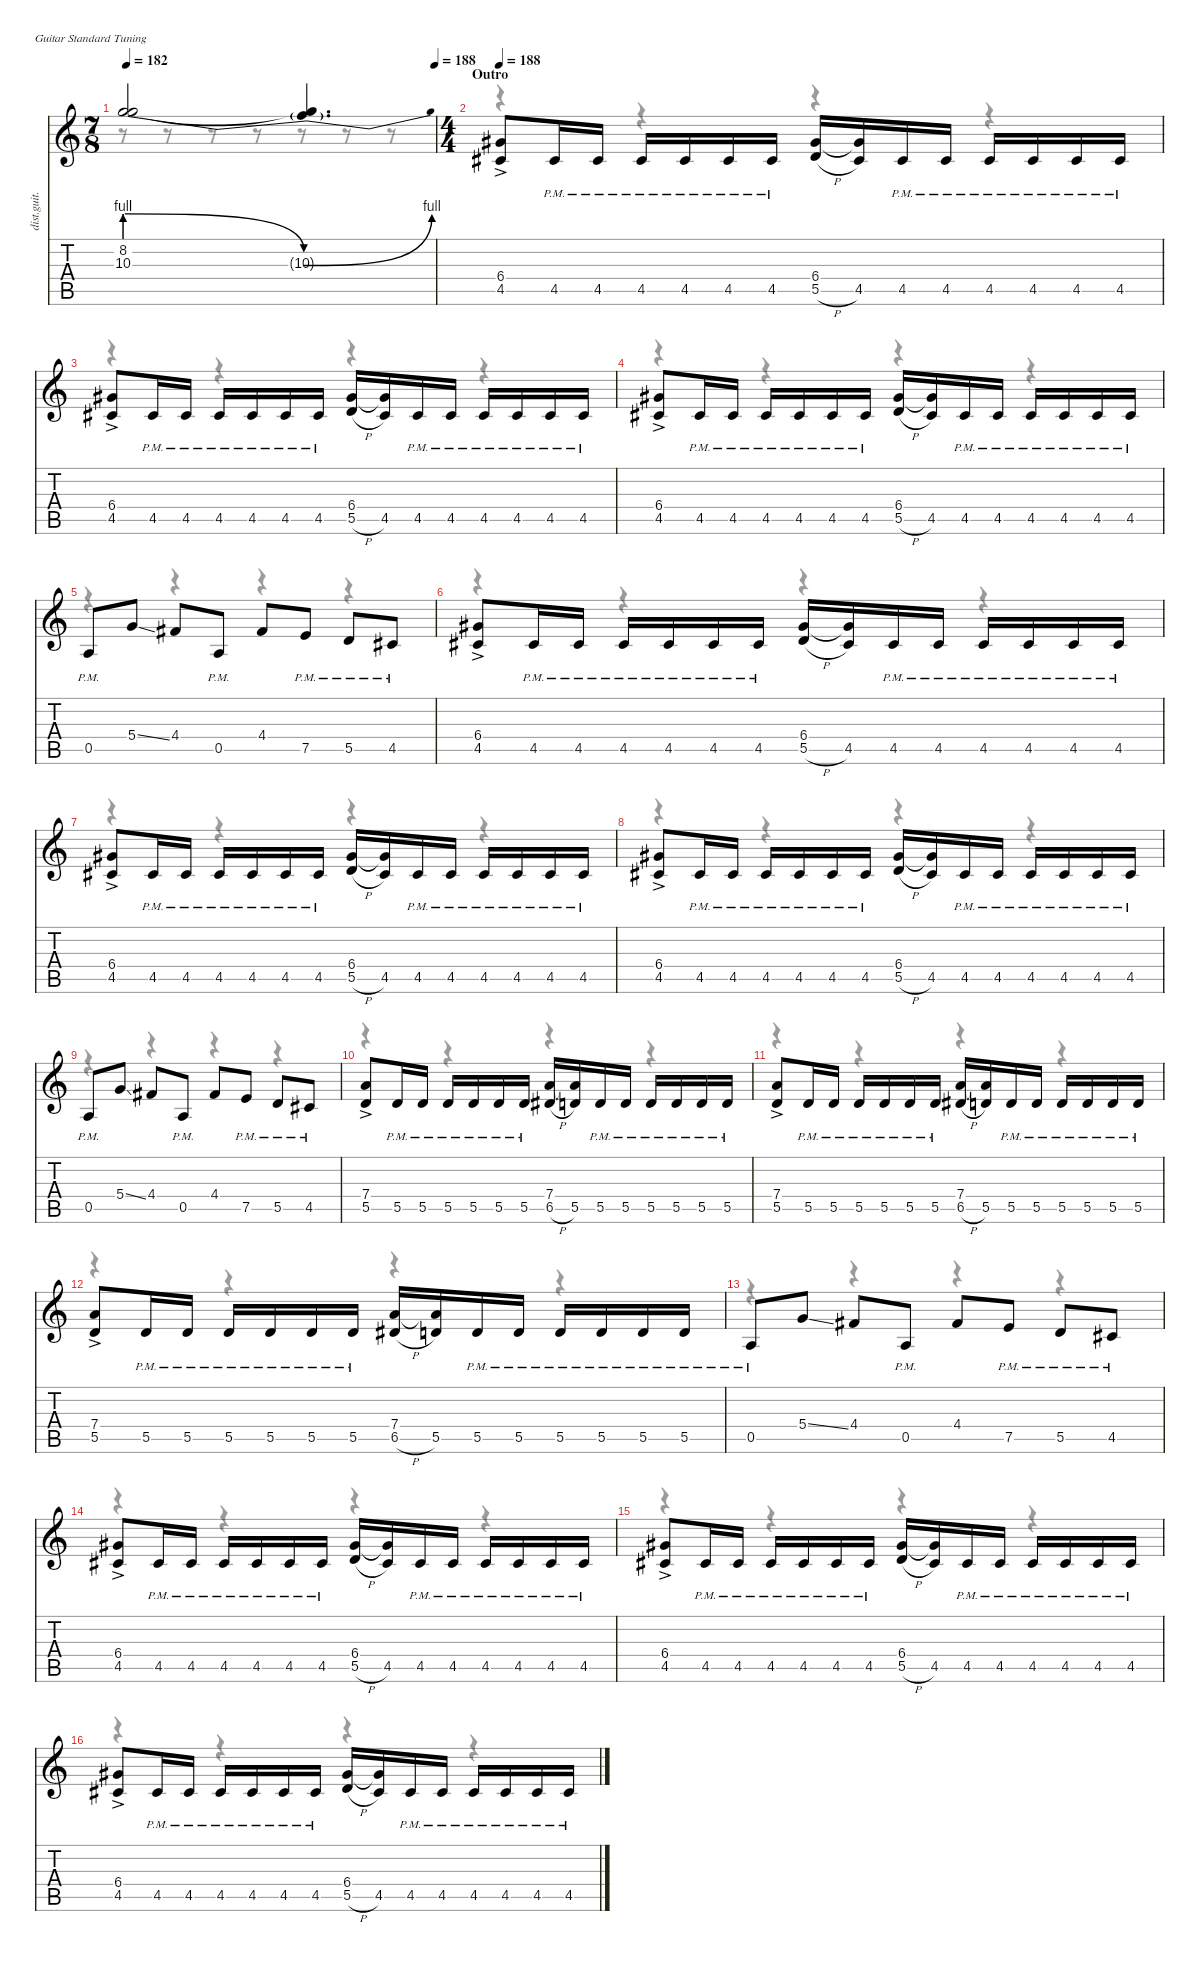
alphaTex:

\defaultSystemsLayout 4
\hideDynamics
\bracketExtendMode nobrackets
\otherSystemsTrackNameOrientation horizontal
\track ("Kirk Hammett (Lead Guitar)" "dist.guit.") {instrument distortionguitar}
\staff {score tabs}
\tuning (E4 B3 G3 D3 A2 E2)
\voice
\ts (7 8)
\beaming (8 4 1 1 1)
\tempo 182
\tempo (188 1)
\clef g2
\ks c
(8.2{t} 10.3{be (release 0 4 60 0) t}).2{dy f beam Up} (8.2{t} 10.3{be (bend 0 0 60 4) t}).4{d beam Up} |
\ts (4 4)
\beaming (8 2 2 2 2)
\section ("" "Outro")
\tempo 188
(6.4{ac acc #} 4.5{ac acc #}).8{beam Up} 4.5{pm acc #}.16{beam Up} 4.5{pm acc #}.16{beam Up} 4.5{pm acc #}.16{beam Up} 4.5{pm acc #}.16{beam Up} 4.5{pm acc #}.16{beam Up} 4.5{pm acc #}.16{beam Up} (6.4{acc #} 5.5{h}).16{beam Up} (6.4{t acc #} 4.5{acc #}).16{beam Up} 4.5{pm acc #}.16{beam Up} 4.5{pm acc #}.16{beam Up} 4.5{pm acc #}.16{beam Up} 4.5{pm acc #}.16{beam Up} 4.5{pm acc #}.16{beam Up} 4.5{pm acc #}.16{beam Up} |
(6.4{ac acc #} 4.5{ac acc #}).8{beam Up} 4.5{pm acc #}.16{beam Up} 4.5{pm acc #}.16{beam Up} 4.5{pm acc #}.16{beam Up} 4.5{pm acc #}.16{beam Up} 4.5{pm acc #}.16{beam Up} 4.5{pm acc #}.16{beam Up} (6.4{acc #} 5.5{h}).16{beam Up} (6.4{t acc #} 4.5{acc #}).16{beam Up} 4.5{pm acc #}.16{beam Up} 4.5{pm acc #}.16{beam Up} 4.5{pm acc #}.16{beam Up} 4.5{pm acc #}.16{beam Up} 4.5{pm acc #}.16{beam Up} 4.5{pm acc #}.16{beam Up} |
(6.4{ac acc #} 4.5{ac acc #}).8{beam Up} 4.5{pm acc #}.16{beam Up} 4.5{pm acc #}.16{beam Up} 4.5{pm acc #}.16{beam Up} 4.5{pm acc #}.16{beam Up} 4.5{pm acc #}.16{beam Up} 4.5{pm acc #}.16{beam Up} (6.4{acc #} 5.5{h}).16{beam Up} (6.4{t acc #} 4.5{acc #}).16{beam Up} 4.5{pm acc #}.16{beam Up} 4.5{pm acc #}.16{beam Up} 4.5{pm acc #}.16{beam Up} 4.5{pm acc #}.16{beam Up} 4.5{pm acc #}.16{beam Up} 4.5{pm acc #}.16{beam Up} |
0.5{pm}.8{beam Up} 5.4{ss}.8{beam Up} 4.4{acc #}.8{beam Up} 0.5{pm}.8{beam Up} 4.4{acc #}.8{beam Up} 7.5{pm}.8{beam Up} 5.5{pm}.8{beam Up} 4.5{pm acc #}.8{beam Up} |
(6.4{ac acc #} 4.5{ac acc #}).8{beam Up} 4.5{pm acc #}.16{beam Up} 4.5{pm acc #}.16{beam Up} 4.5{pm acc #}.16{beam Up} 4.5{pm acc #}.16{beam Up} 4.5{pm acc #}.16{beam Up} 4.5{pm acc #}.16{beam Up} (6.4{acc #} 5.5{h}).16{beam Up} (6.4{t acc #} 4.5{acc #}).16{beam Up} 4.5{pm acc #}.16{beam Up} 4.5{pm acc #}.16{beam Up} 4.5{pm acc #}.16{beam Up} 4.5{pm acc #}.16{beam Up} 4.5{pm acc #}.16{beam Up} 4.5{pm acc #}.16{beam Up} |
(6.4{ac acc #} 4.5{ac acc #}).8{beam Up} 4.5{pm acc #}.16{beam Up} 4.5{pm acc #}.16{beam Up} 4.5{pm acc #}.16{beam Up} 4.5{pm acc #}.16{beam Up} 4.5{pm acc #}.16{beam Up} 4.5{pm acc #}.16{beam Up} (6.4{acc #} 5.5{h}).16{beam Up} (6.4{t acc #} 4.5{acc #}).16{beam Up} 4.5{pm acc #}.16{beam Up} 4.5{pm acc #}.16{beam Up} 4.5{pm acc #}.16{beam Up} 4.5{pm acc #}.16{beam Up} 4.5{pm acc #}.16{beam Up} 4.5{pm acc #}.16{beam Up} |
(6.4{ac acc #} 4.5{ac acc #}).8{beam Up} 4.5{pm acc #}.16{beam Up} 4.5{pm acc #}.16{beam Up} 4.5{pm acc #}.16{beam Up} 4.5{pm acc #}.16{beam Up} 4.5{pm acc #}.16{beam Up} 4.5{pm acc #}.16{beam Up} (6.4{acc #} 5.5{h}).16{beam Up} (6.4{t acc #} 4.5{acc #}).16{beam Up} 4.5{pm acc #}.16{beam Up} 4.5{pm acc #}.16{beam Up} 4.5{pm acc #}.16{beam Up} 4.5{pm acc #}.16{beam Up} 4.5{pm acc #}.16{beam Up} 4.5{pm acc #}.16{beam Up} |
0.5{pm}.8{beam Up} 5.4{ss}.8{beam Up} 4.4{acc #}.8{beam Up} 0.5{pm}.8{beam Up} 4.4{acc #}.8{beam Up} 7.5{pm}.8{beam Up} 5.5{pm}.8{beam Up} 4.5{pm acc #}.8{beam Up} |
(7.4{ac} 5.5{ac}).8{beam Up} 5.5{pm}.16{beam Up} 5.5{pm}.16{beam Up} 5.5{pm}.16{beam Up} 5.5{pm}.16{beam Up} 5.5{pm}.16{beam Up} 5.5{pm}.16{beam Up} (7.4 6.5{h acc #}).16{beam Up} (7.4{t} 5.5).16{beam Up} 5.5{pm}.16{beam Up} 5.5{pm}.16{beam Up} 5.5{pm}.16{beam Up} 5.5{pm}.16{beam Up} 5.5{pm}.16{beam Up} 5.5{pm}.16{beam Up} |
(7.4{ac} 5.5{ac}).8{beam Up} 5.5{pm}.16{beam Up} 5.5{pm}.16{beam Up} 5.5{pm}.16{beam Up} 5.5{pm}.16{beam Up} 5.5{pm}.16{beam Up} 5.5{pm}.16{beam Up} (7.4 6.5{h acc #}).16{beam Up} (7.4{t} 5.5).16{beam Up} 5.5{pm}.16{beam Up} 5.5{pm}.16{beam Up} 5.5{pm}.16{beam Up} 5.5{pm}.16{beam Up} 5.5{pm}.16{beam Up} 5.5{pm}.16{beam Up} |
(7.4{ac} 5.5{ac}).8{beam Up} 5.5{pm}.16{beam Up} 5.5{pm}.16{beam Up} 5.5{pm}.16{beam Up} 5.5{pm}.16{beam Up} 5.5{pm}.16{beam Up} 5.5{pm}.16{beam Up} (7.4 6.5{h acc #}).16{beam Up} (7.4{t} 5.5).16{beam Up} 5.5{pm}.16{beam Up} 5.5{pm}.16{beam Up} 5.5{pm}.16{beam Up} 5.5{pm}.16{beam Up} 5.5{pm}.16{beam Up} 5.5{pm}.16{beam Up} |
0.5{pm}.8{beam Up} 5.4{ss}.8{beam Up} 4.4{acc #}.8{beam Up} 0.5{pm}.8{beam Up} 4.4{acc #}.8{beam Up} 7.5{pm}.8{beam Up} 5.5{pm}.8{beam Up} 4.5{pm acc #}.8{beam Up} |
(6.4{ac acc #} 4.5{ac acc #}).8{beam Up} 4.5{pm acc #}.16{beam Up} 4.5{pm acc #}.16{beam Up} 4.5{pm acc #}.16{beam Up} 4.5{pm acc #}.16{beam Up} 4.5{pm acc #}.16{beam Up} 4.5{pm acc #}.16{beam Up} (6.4{acc #} 5.5{h}).16{beam Up} (6.4{t acc #} 4.5{acc #}).16{beam Up} 4.5{pm acc #}.16{beam Up} 4.5{pm acc #}.16{beam Up} 4.5{pm acc #}.16{beam Up} 4.5{pm acc #}.16{beam Up} 4.5{pm acc #}.16{beam Up} 4.5{pm acc #}.16{beam Up} |
(6.4{ac acc #} 4.5{ac acc #}).8{beam Up} 4.5{pm acc #}.16{beam Up} 4.5{pm acc #}.16{beam Up} 4.5{pm acc #}.16{beam Up} 4.5{pm acc #}.16{beam Up} 4.5{pm acc #}.16{beam Up} 4.5{pm acc #}.16{beam Up} (6.4{acc #} 5.5{h}).16{beam Up} (6.4{t acc #} 4.5{acc #}).16{beam Up} 4.5{pm acc #}.16{beam Up} 4.5{pm acc #}.16{beam Up} 4.5{pm acc #}.16{beam Up} 4.5{pm acc #}.16{beam Up} 4.5{pm acc #}.16{beam Up} 4.5{pm acc #}.16{beam Up} |
(6.4{ac acc #} 4.5{ac acc #}).8{beam Up} 4.5{pm acc #}.16{beam Up} 4.5{pm acc #}.16{beam Up} 4.5{pm acc #}.16{beam Up} 4.5{pm acc #}.16{beam Up} 4.5{pm acc #}.16{beam Up} 4.5{pm acc #}.16{beam Up} (6.4{acc #} 5.5{h}).16{beam Up} (6.4{t acc #} 4.5{acc #}).16{beam Up} 4.5{pm acc #}.16{beam Up} 4.5{pm acc #}.16{beam Up} 4.5{pm acc #}.16{beam Up} 4.5{pm acc #}.16{beam Up} 4.5{pm acc #}.16{beam Up} 4.5{pm acc #}.16{beam Up}
\voice
\clef g2
\ottava regular
\simile none
\ks c
r.8{dy mf beam Down} r.8{beam Down} r.8{beam Down} r.8{beam Down} r.8{beam Down} r.8{beam Down} r.8{beam Down} |
r.4{beam Down} r.4{beam Down} r.4{beam Down} r.4{beam Down} |
r.4{beam Down} r.4{beam Down} r.4{beam Down} r.4{beam Down} |
r.4{beam Down} r.4{beam Down} r.4{beam Down} r.4{beam Down} |
r.4{beam Down} r.4{beam Down} r.4{beam Down} r.4{beam Down} |
r.4{beam Down} r.4{beam Down} r.4{beam Down} r.4{beam Down} |
r.4{beam Down} r.4{beam Down} r.4{beam Down} r.4{beam Down} |
r.4{beam Down} r.4{beam Down} r.4{beam Down} r.4{beam Down} |
r.4{beam Down} r.4{beam Down} r.4{beam Down} r.4{beam Down} |
r.4{beam Down} r.4{beam Down} r.4{beam Down} r.4{beam Down} |
r.4{beam Down} r.4{beam Down} r.4{beam Down} r.4{beam Down} |
r.4{beam Down} r.4{beam Down} r.4{beam Down} r.4{beam Down} |
r.4{beam Down} r.4{beam Down} r.4{beam Down} r.4{beam Down} |
r.4{beam Down} r.4{beam Down} r.4{beam Down} r.4{beam Down} |
r.4{beam Down} r.4{beam Down} r.4{beam Down} r.4{beam Down} |
r.4{beam Down} r.4{beam Down} r.4{beam Down} r.4{beam Down}
